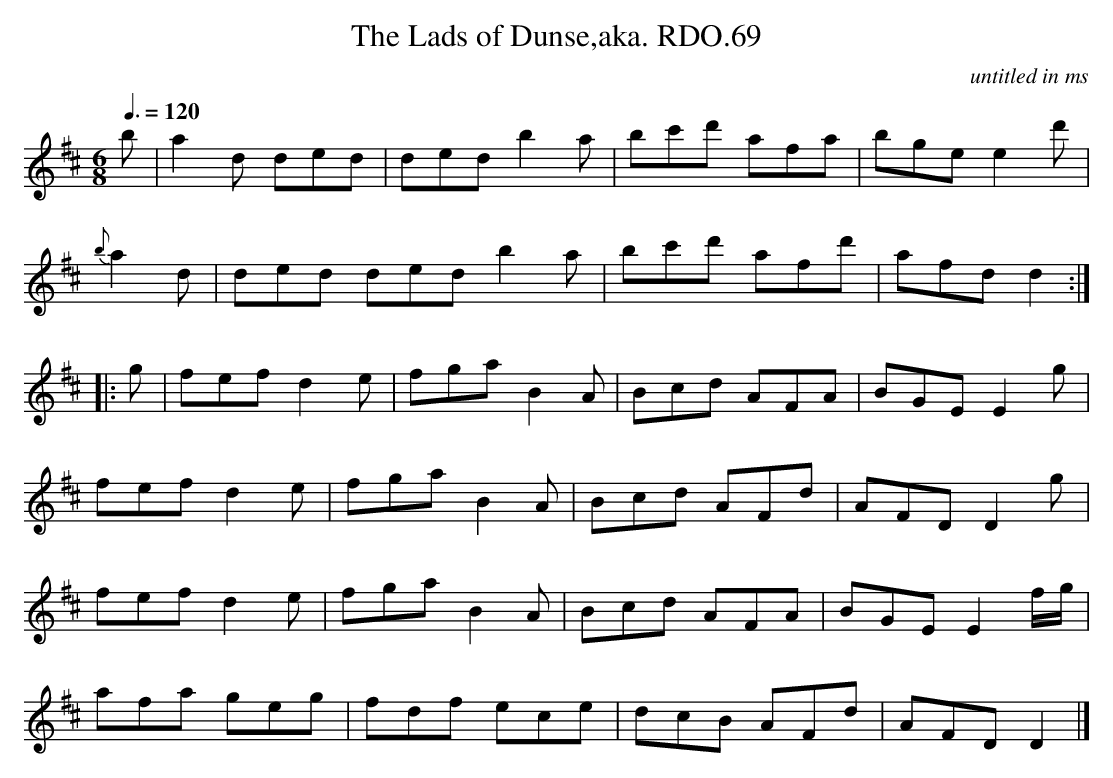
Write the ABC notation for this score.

X:1
T:Lads of Dunse,aka. RDO.69, The
M:6/8
L:1/8
Q:3/8=120
C:untitled in ms
K:D
b|a2d ded|ded b2a|bc'd' afa|bge e2d'|
{b}a2d|ded ded b2a|bc'd' afd'|afdd2:|
|:g|fefd2e|fgaB2A|Bcd AFA|BGEE2g|
fefd2e|fgaB2A|Bcd AFd|AFDD2g|
fefd2e|fgaB2A|Bcd AFA|BGEE2f/g/|
afa geg|fdf ece|dcB AFd|AFDD2|]
